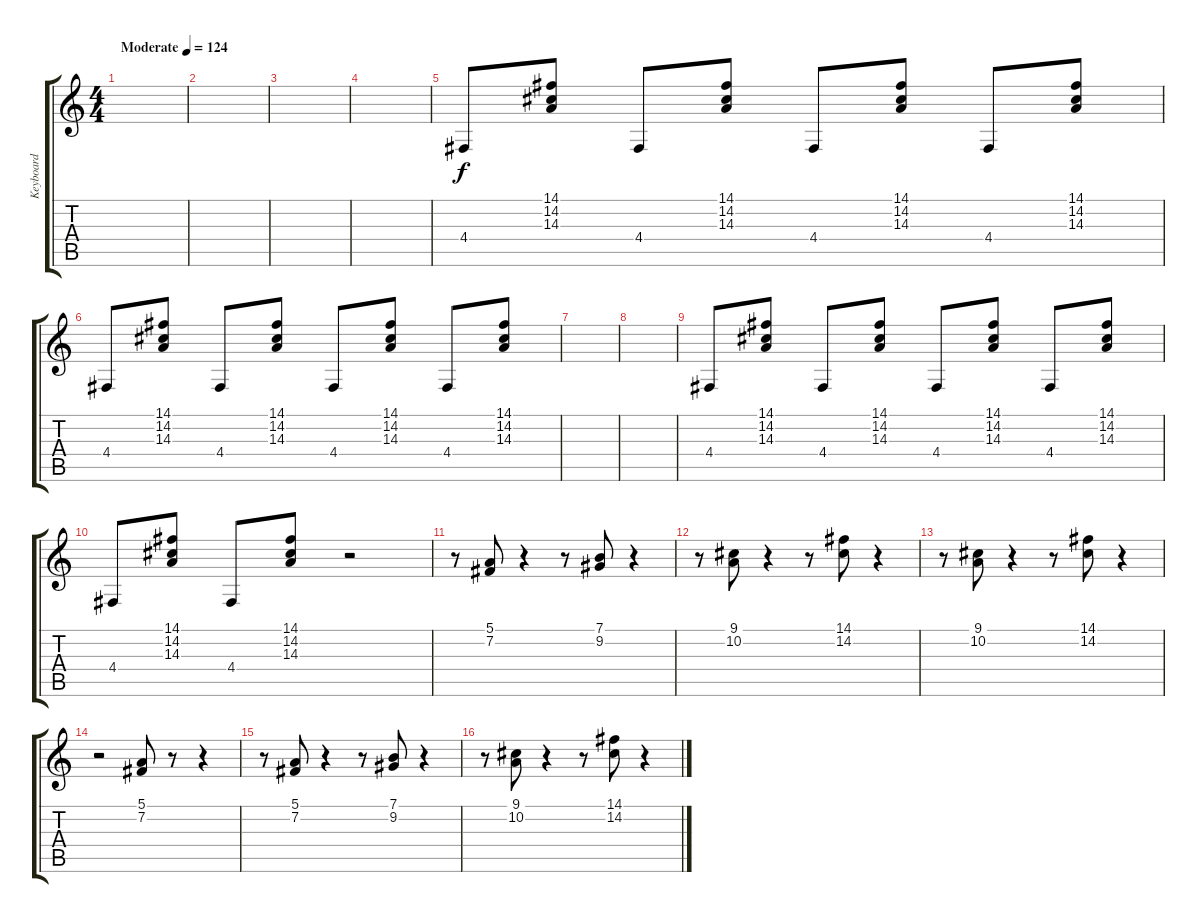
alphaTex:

\track ("Keyboard" "Keyboard") {instrument pad3polysynth}
\staff {score tabs}
\tuning (E4 B3 G3 D3 A2 E2) {hide}
\ts (4 4)
\tempo (124 "Moderate")
\clef g2
\ks c
|
|
|
|
4.4.8 (14.1 14.2 14.3).8 4.4.8 (14.1 14.2 14.3).8 4.4.8 (14.1 14.2 14.3).8 4.4.8 (14.1 14.2 14.3).8 |
4.4.8 (14.1 14.2 14.3).8 4.4.8 (14.1 14.2 14.3).8 4.4.8 (14.1 14.2 14.3).8 4.4.8 (14.1 14.2 14.3).8 |
|
|
4.4.8 (14.1 14.2 14.3).8 4.4.8 (14.1 14.2 14.3).8 4.4.8 (14.1 14.2 14.3).8 4.4.8 (14.1 14.2 14.3).8 |
4.4.8 (14.1 14.2 14.3).8 4.4.8 (14.1 14.2 14.3).8 r.2 |
r.8 (5.1 7.2).8 r.4 r.8 (7.1 9.2).8 r.4 |
r.8 (9.1 10.2).8 r.4 r.8 (14.1 14.2).8 r.4 |
r.8 (9.1 10.2).8 r.4 r.8 (14.1 14.2).8 r.4 |
r.2 (5.1 7.2).8 r.8 r.4 |
r.8 (5.1 7.2).8 r.4 r.8 (7.1 9.2).8 r.4 |
r.8 (9.1 10.2).8 r.4 r.8 (14.1 14.2).8 r.4
